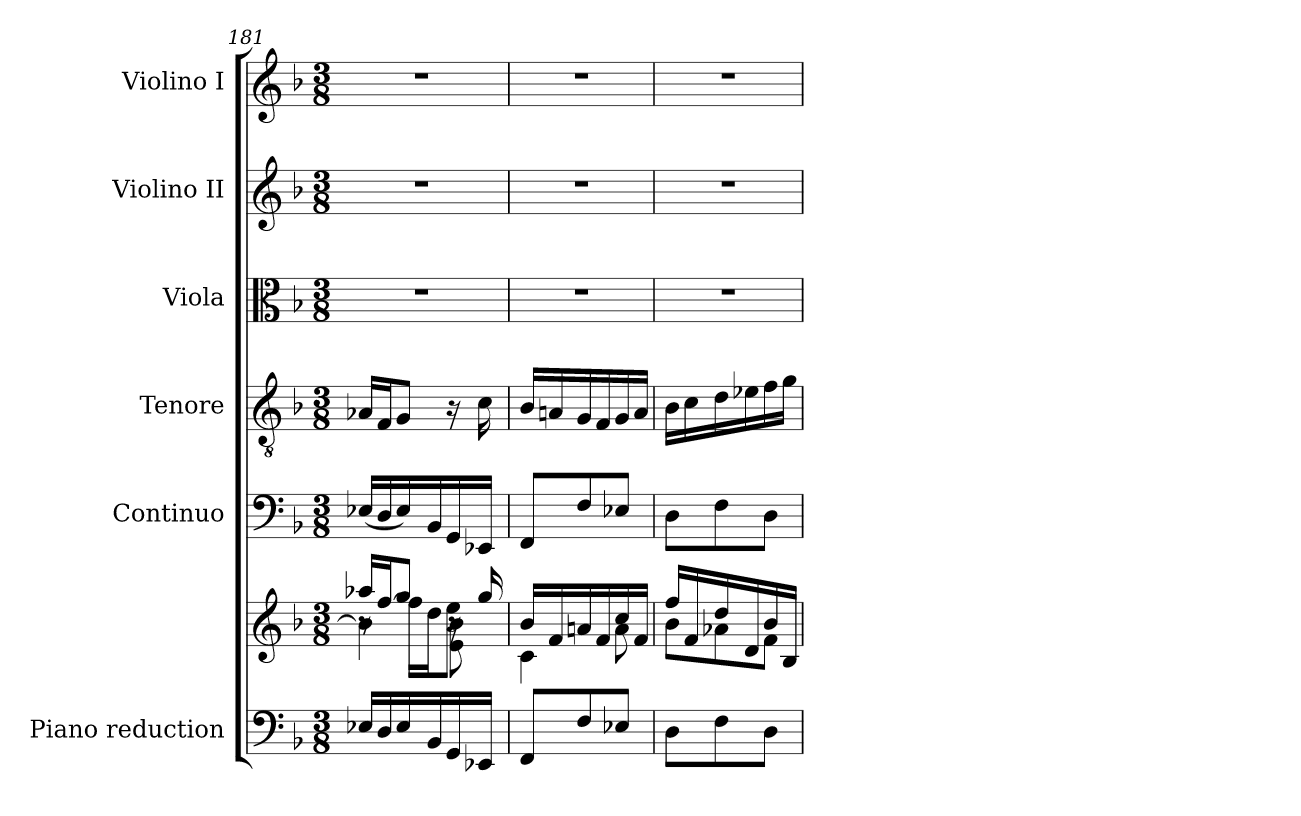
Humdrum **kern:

**kern	**kern	**kern	**kern	**kern	**kern	**kern
*part6	*part6	*part5	*part4	*part3	*part2	*part1
*staff7	*staff6	*staff5	*staff4	*staff3	*staff2	*staff1
*I"Piano reduction	*	*I"Continuo	*I"Tenore	*I"Viola	*I"Violino II	*I"Violino I
*I'Pno	*	*	*	*I'Vla	*I'Vln	*I'Vln
*clefF4	*clefG2	*clefF4	*clefGv2	*clefC3	*clefG2	*clefG2
*k[b-]	*k[b-]	*k[b-]	*k[b-]	*k[b-]	*k[b-]	*k[b-]
*M3/8	*M3/8	*M3/8	*M3/8	*M3/8	*M3/8	*M3/8
=181	=181	=181	=181	=181	=181	=181
*	*^	*	*	*	*	*
*	*	*^	*	*	*	*	*
16E-X/LL	16aa-X/LL	8r	4b-\]	(16E-X/LL	16A-X/LL	4.r	4.r	4.r
16D/	[<16ff/J	.	.	16D/	16F/J	.	.	.
16E-/	8gg/J	16ff\LL]	.	16E-/)	8G/J	.	.	.
16BB-/	.	16dd\J	.	16BB-/	.	.	.	.
16GG/	16r	8ee\J	8e\ 8b-\	16GG/	16r	.	.	.
16EE-X/JJ	16gg/	.	.	16EE-X/JJ	16c\	.	.	.
*	*	*v	*v	*	*	*	*	*
=182	=182	=182	=182	=182	=182	=182	=182
8FF/L	16b-/LL	4c\	8FF/L	16B-/LL	4.r	4.r	4.r
.	16f/	.	.	16An/	.	.	.
8F/	16an/	.	8F/	16G/	.	.	.
.	16f/	.	.	16F/	.	.	.
8E-X/J	16cc/	8a\	8E-X/J	16G/	.	.	.
.	16f/JJ	.	.	16A/JJ	.	.	.
=183	=183	=183	=183	=183	=183	=183	=183
8D\L	16ff/LL	8b-\L	8D\L	16B-\LL	4.r	4.r	4.r
.	16f/	.	.	16c\	.	.	.
8F\	16dd/	8a-X\	8F\	16d\	.	.	.
.	16d/	.	.	16e-X\	.	.	.
8D\J	16b-/	8f\J	8D\J	16f\	.	.	.
.	16B-/JJ	.	.	16g\JJ	.	.	.
*	*v	*v	*	*	*	*	*
=	=	=	=	=	=	=
*-	*-	*-	*-	*-	*-	*-
